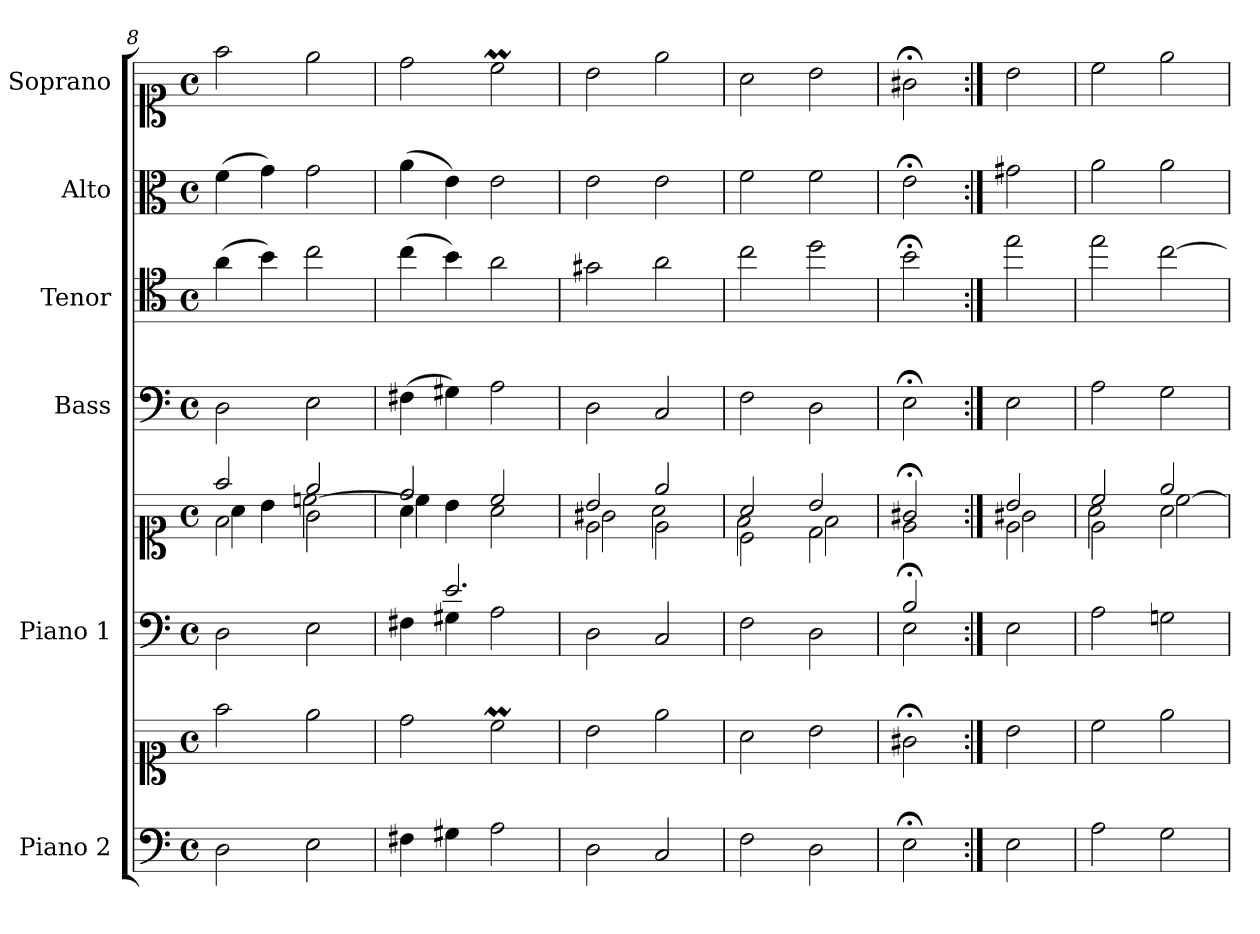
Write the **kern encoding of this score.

**kern	**kern	**kern	**kern	**kern	**kern	**kern	**kern
*part6	*part6	*part5	*part5	*part4	*part3	*part2	*part1
*staff8	*staff7	*staff6	*staff5	*staff4	*staff3	*staff2	*staff1
*I"Piano 2	*	*I"Piano 1	*	*I"Bass	*I"Tenor	*I"Alto	*I"Soprano
*I'Pno 2	*	*I'Pno 1	*	*I'B.	*I'T.	*I'A.	*I'S.
*clefF4	*clefC1	*clefF4	*clefC1	*clefF4	*clefC4	*clefC3	*clefC1
*	*	*	*	*	*ITrd7c12	*	*
*k[]	*k[]	*k[]	*k[]	*k[]	*k[]	*k[]	*k[]
*M4/4	*M4/4	*M4/4	*M4/4	*M4/4	*M4/4	*M4/4	*M4/4
*met(c)	*met(c)	*met(c)	*met(c)	*met(c)	*met(c)	*met(c)	*met(c)
=8	=8	=8	=8	=8	=8	=8	=8
*	*	*	*^	*	*	*	*
*	*	*	*	*^	*	*	*	*
2D\	2ff\	2D\	2ff/	2f\	4a\	2D\	(4A\	(4f\	2ff\
.	.	.	.	.	4b\	.	4B\)	4g\)	.
2E\	2ee\	2E\	2ee/	2g\	[<2ccn\	2E\	2c\	2g\	2ee\
=9	=9	=9	=9	=9	=9	=9	=9	=9	=9
*	*	*^	*	*	*	*	*	*	*
4F#X\	2dd\	4ryy	4F#X\	2dd/	4a\	4cc\]	(4F#X\	(4c\	(4a\	2dd\
4G#X\	.	2.e/	4G#X\	.	2.ryy	4b\	4G#X\)	4B\)	4e\)	.
2A\	2ccM\	.	2A\	2cc/	.	2a\	2A\	2A\	2e\	2ccM\
*	*	*v	*v	*	*	*	*	*	*	*
=10	=10	=10	=10	=10	=10	=10	=10	=10	=10
2D\	2b\	2D\	2b/	2e\	2g#X\	2D\	2G#X\	2e\	2b\
2C/	2ee\	2C/	2ee/	2e\	2a\	2C/	2A\	2e\	2ee\
=11	=11	=11	=11	=11	=11	=11	=11	=11	=11
2F\	2a\	2F\	2a/	2c\	2f\	2F\	2c\	2f\	2a\
2D\	2b\	2D\	2b/	2d\	2f\	2D\	2d\	2f\	2b\
*	*	*	*	*v	*v	*	*	*	*
=12	=12	=12	=12	=12	=12	=12	=12	=12
*	*	*^	*	*	*	*	*	*
2E;\	2g#X;<\	2B;/	2E\	2g#X;</	2e\	2E;<\	2B;<\	2e;<\	2g#X;<\
*	*	*v	*v	*	*	*	*	*	*
!!LO:PB:g=z
=13:|!	=13:|!	=13:|!	=13:|!	=13:|!	=13:|!	=13:|!	=13:|!	=13:|!
*	*	*	*	*^	*	*	*	*
2E\	2b\	2E\	2b/	2e\	2g#X\	2E\	2e\	2g#X\	2b\
=14	=14	=14	=14	=14	=14	=14	=14	=14	=14
2A\	2cc\	2A\	2cc/	2e\	2a\	2A\	2e\	2a\	2cc\
2G\	2ee\	2Gn\	2ee/	2a\	[<2cc\	2G\	[>2c\	2a\	2ee\
*	*	*	*v	*v	*v	*	*	*	*
=	=	=	=	=	=	=	=
*-	*-	*-	*-	*-	*-	*-	*-
